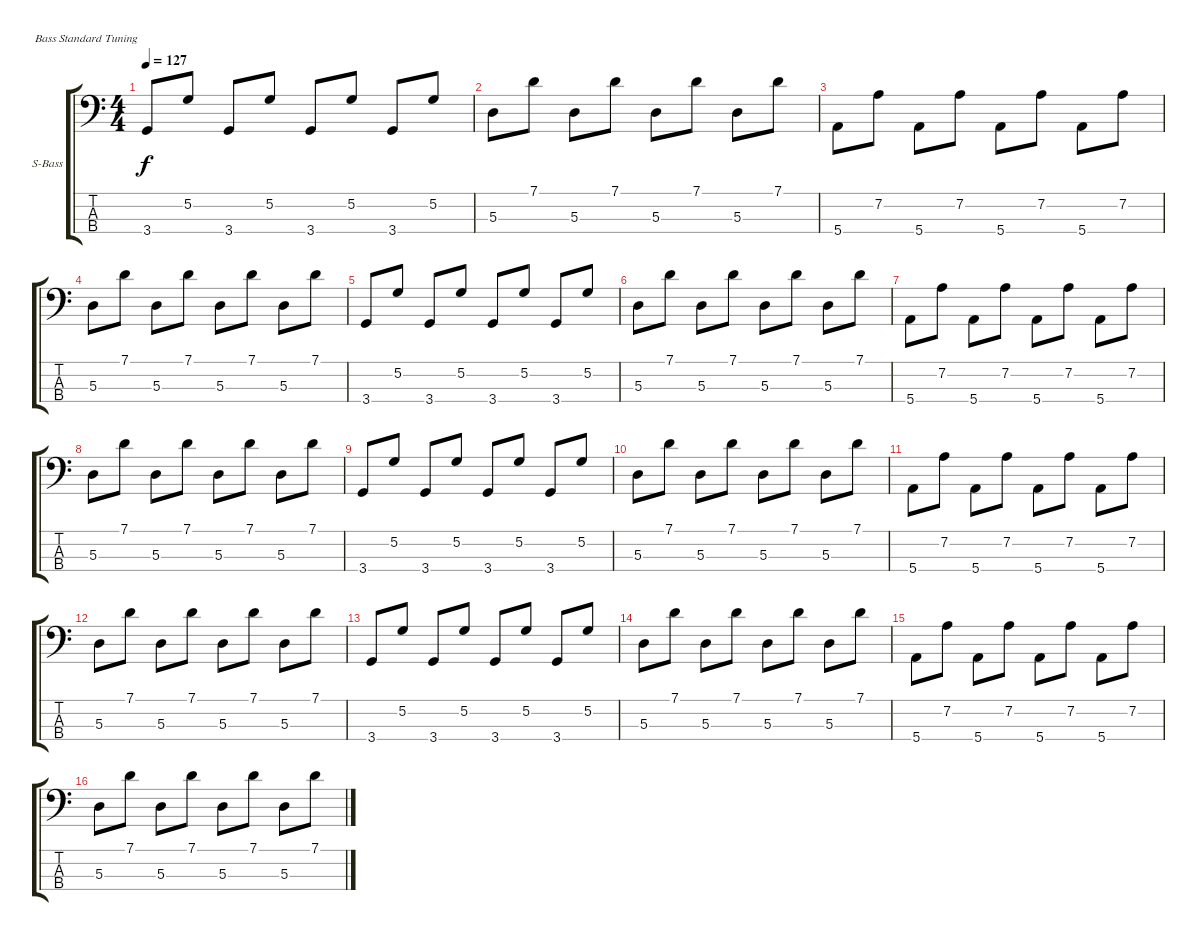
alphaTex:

\defaultSystemsLayout 4
\bracketExtendMode groupsimilarinstruments
\firstSystemTrackNameOrientation horizontal
\otherSystemsTrackNameOrientation horizontal
\track ("А. Андреев" "S-Bass") {instrument synthbass1}
\staff {score tabs}
\tuning (G2 D2 A1 E1)
\ts (4 4)
\tempo 127
\clef f4
\ks c
3.4.8{dy f} 5.2.8 3.4.8 5.2.8 3.4.8 5.2.8 3.4.8 5.2.8 |
5.3.8 7.1.8 5.3.8 7.1.8 5.3.8 7.1.8 5.3.8 7.1.8 |
5.4.8 7.2.8 5.4.8 7.2.8 5.4.8 7.2.8 5.4.8 7.2.8 |
5.3.8 7.1.8 5.3.8 7.1.8 5.3.8 7.1.8 5.3.8 7.1.8 |
3.4.8 5.2.8 3.4.8 5.2.8 3.4.8 5.2.8 3.4.8 5.2.8 |
5.3.8 7.1.8 5.3.8 7.1.8 5.3.8 7.1.8 5.3.8 7.1.8 |
5.4.8 7.2.8 5.4.8 7.2.8 5.4.8 7.2.8 5.4.8 7.2.8 |
5.3.8 7.1.8 5.3.8 7.1.8 5.3.8 7.1.8 5.3.8 7.1.8 |
3.4.8 5.2.8 3.4.8 5.2.8 3.4.8 5.2.8 3.4.8 5.2.8 |
5.3.8 7.1.8 5.3.8 7.1.8 5.3.8 7.1.8 5.3.8 7.1.8 |
5.4.8 7.2.8 5.4.8 7.2.8 5.4.8 7.2.8 5.4.8 7.2.8 |
5.3.8 7.1.8 5.3.8 7.1.8 5.3.8 7.1.8 5.3.8 7.1.8 |
3.4.8 5.2.8 3.4.8 5.2.8 3.4.8 5.2.8 3.4.8 5.2.8 |
5.3.8 7.1.8 5.3.8 7.1.8 5.3.8 7.1.8 5.3.8 7.1.8 |
5.4.8 7.2.8 5.4.8 7.2.8 5.4.8 7.2.8 5.4.8 7.2.8 |
5.3.8 7.1.8 5.3.8 7.1.8 5.3.8 7.1.8 5.3.8 7.1.8
